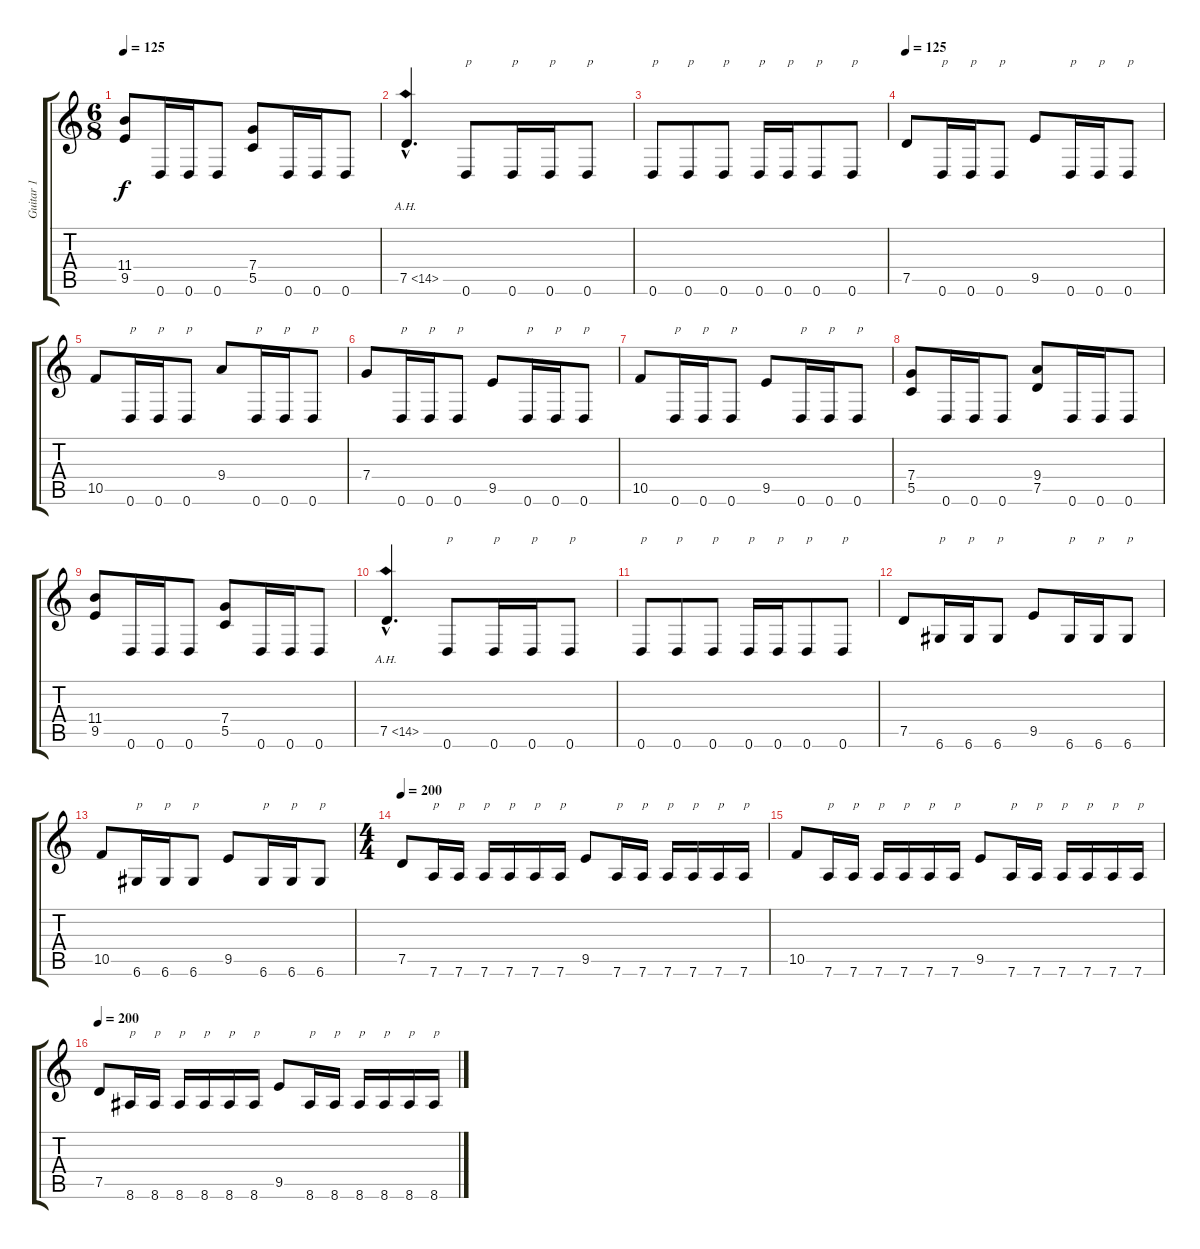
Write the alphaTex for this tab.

\track ("Guitar 1" "Guitar 1") {instrument distortionguitar}
\staff {score tabs}
\tuning (D4 A3 F3 C3 G2 D2) {hide}
\ts (6 8)
\tempo 125
\clef g2
\ks c
(11.4 9.5).8{dy f} 0.6.16 0.6.16 0.6.8 (7.4 5.5).8 0.6.16 0.6.16 0.6.8 |
7.5{ah 7 hac}.4{d} 0.6.8{txt "p"} 0.6.16{txt "p"} 0.6.16{txt "p"} 0.6.8{txt "p"} |
0.6.8{txt "p"} 0.6.8{txt "p"} 0.6.8{txt "p"} 0.6.16{txt "p"} 0.6.16{txt "p"} 0.6.8{txt "p"} 0.6.8{txt "p"} |
\tempo 125
7.5.8 0.6.16{txt "p"} 0.6.16{txt "p"} 0.6.8{txt "p"} 9.5.8 0.6.16{txt "p"} 0.6.16{txt "p"} 0.6.8{txt "p"} |
10.5.8 0.6.16{txt "p"} 0.6.16{txt "p"} 0.6.8{txt "p"} 9.4.8 0.6.16{txt "p"} 0.6.16{txt "p"} 0.6.8{txt "p"} |
7.4.8 0.6.16{txt "p"} 0.6.16{txt "p"} 0.6.8{txt "p"} 9.5.8 0.6.16{txt "p"} 0.6.16{txt "p"} 0.6.8{txt "p"} |
10.5.8 0.6.16{txt "p"} 0.6.16{txt "p"} 0.6.8{txt "p"} 9.5.8 0.6.16{txt "p"} 0.6.16{txt "p"} 0.6.8{txt "p"} |
(7.4 5.5).8 0.6.16 0.6.16 0.6.8 (9.4 7.5).8 0.6.16 0.6.16 0.6.8 |
(11.4 9.5).8 0.6.16 0.6.16 0.6.8 (7.4 5.5).8 0.6.16 0.6.16 0.6.8 |
7.5{ah 7 hac}.4{d} 0.6.8{txt "p"} 0.6.16{txt "p"} 0.6.16{txt "p"} 0.6.8{txt "p"} |
0.6.8{txt "p"} 0.6.8{txt "p"} 0.6.8{txt "p"} 0.6.16{txt "p"} 0.6.16{txt "p"} 0.6.8{txt "p"} 0.6.8{txt "p"} |
7.5.8 6.6.16{txt "p"} 6.6.16{txt "p"} 6.6.8{txt "p"} 9.5.8 6.6.16{txt "p"} 6.6.16{txt "p"} 6.6.8{txt "p"} |
10.5.8 6.6.16{txt "p"} 6.6.16{txt "p"} 6.6.8{txt "p"} 9.5.8 6.6.16{txt "p"} 6.6.16{txt "p"} 6.6.8{txt "p"} |
\ts (4 4)
\tempo 200
7.5.8 7.6.16{txt "p"} 7.6.16{txt "p"} 7.6.16{txt "p"} 7.6.16{txt "p"} 7.6.16{txt "p"} 7.6.16{txt "p"} 9.5.8 7.6.16{txt "p"} 7.6.16{txt "p"} 7.6.16{txt "p"} 7.6.16{txt "p"} 7.6.16{txt "p"} 7.6.16{txt "p"} |
10.5.8 7.6.16{txt "p"} 7.6.16{txt "p"} 7.6.16{txt "p"} 7.6.16{txt "p"} 7.6.16{txt "p"} 7.6.16{txt "p"} 9.5.8 7.6.16{txt "p"} 7.6.16{txt "p"} 7.6.16{txt "p"} 7.6.16{txt "p"} 7.6.16{txt "p"} 7.6.16{txt "p"} |
\tempo 200
7.5.8 8.6.16{txt "p"} 8.6.16{txt "p"} 8.6.16{txt "p"} 8.6.16{txt "p"} 8.6.16{txt "p"} 8.6.16{txt "p"} 9.5.8 8.6.16{txt "p"} 8.6.16{txt "p"} 8.6.16{txt "p"} 8.6.16{txt "p"} 8.6.16{txt "p"} 8.6.16{txt "p"}
